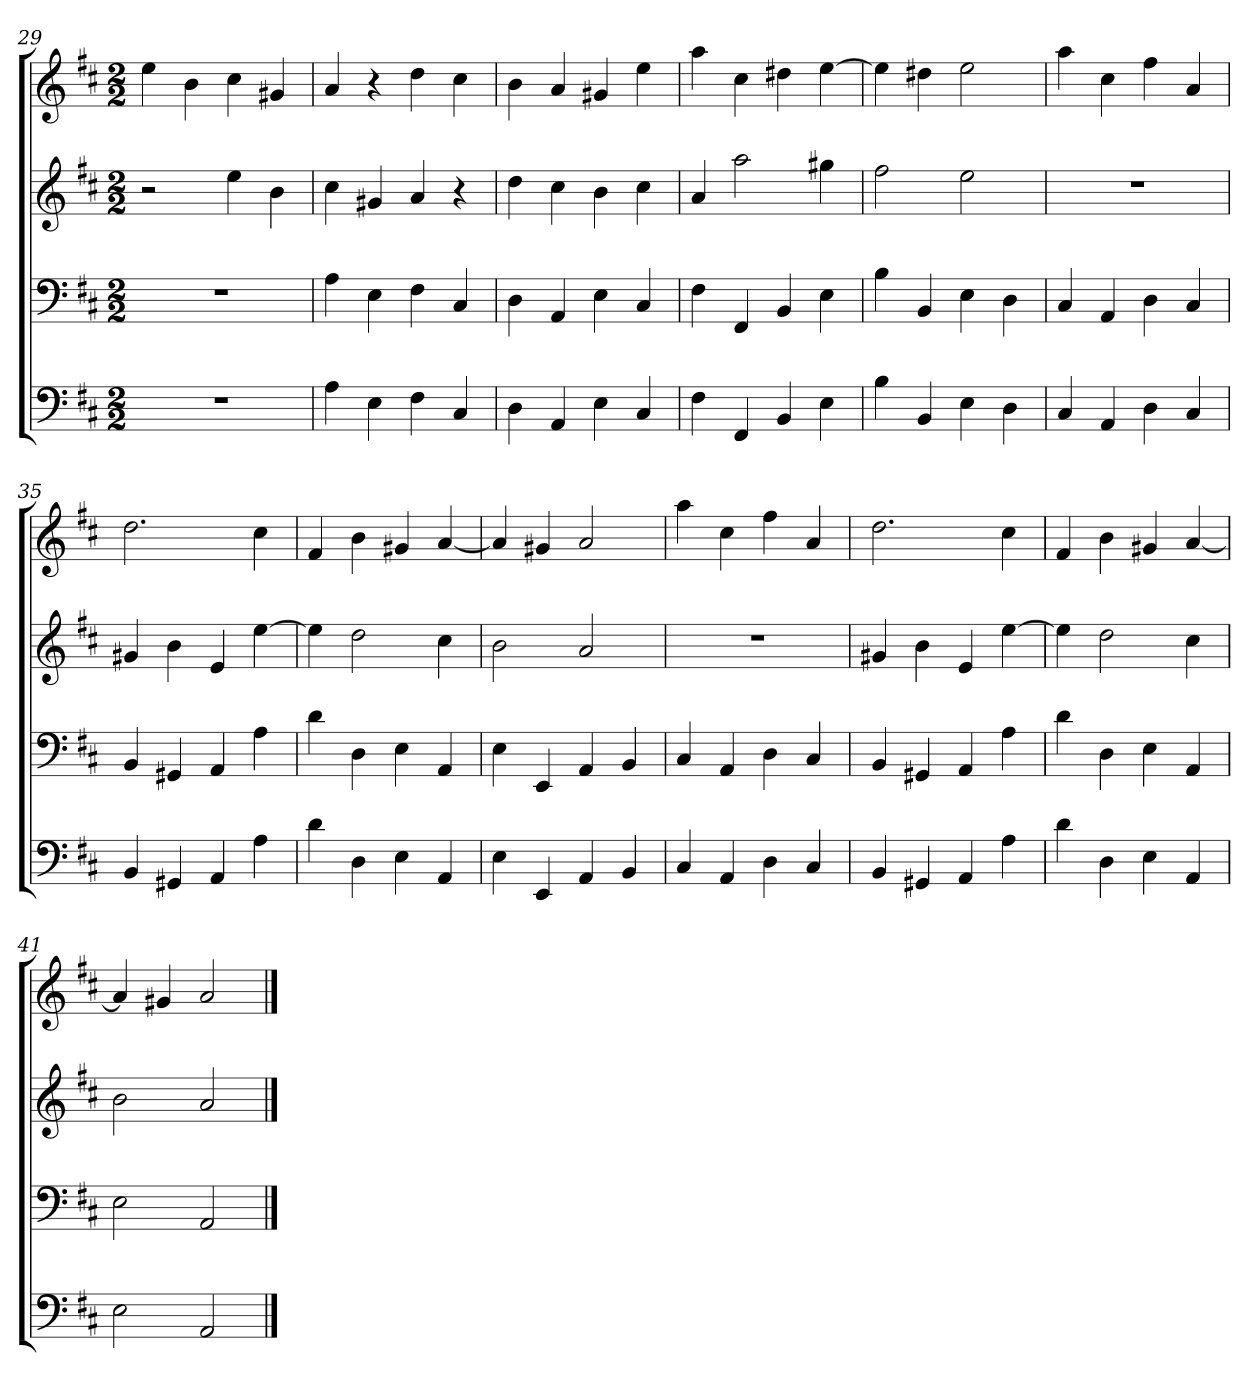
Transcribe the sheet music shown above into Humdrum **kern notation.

**kern	**kern	**kern	**kern
*part4	*part3	*part2	*part1
*staff4	*staff3	*staff2	*staff1
*k[f#c#]	*k[f#c#]	*k[f#c#]	*k[f#c#]
*D:	*D:	*D:	*D:
*M2/2	*M2/2	*M2/2	*M2/2
=29	=29	=29	=29
1r	1r	2r	4ee
.	.	.	4b
.	.	4ee	4cc#
.	.	4b	4g#X
=30	=30	=30	=30
4A	4A	4cc#	4a
4E	4E	4g#X	4r
4F#	4F#	4a	4dd
4C#	4C#	4r	4cc#
=31	=31	=31	=31
4D	4D	4dd	4b
4AA	4AA	4cc#	4a
4E	4E	4b	4g#X
4C#	4C#	4cc#	4ee
=32	=32	=32	=32
4F#	4F#	4a	4aa
4FF#	4FF#	2aa	4cc#
4BB	4BB	.	4dd#X
4E	4E	4gg#X	[4ee
=33	=33	=33	=33
4B	4B	2ff#	4ee]
4BB	4BB	.	4dd#X
4E	4E	2ee	2ee
4D	4D	.	.
=34	=34	=34	=34
4C#	4C#	1r	4aa
4AA	4AA	.	4cc#
4D	4D	.	4ff#
4C#	4C#	.	4a
=35	=35	=35	=35
4BB	4BB	4g#X	2.dd
4GG#X	4GG#X	4b	.
4AA	4AA	4e	.
4A	4A	[4ee	4cc#
=36	=36	=36	=36
4d	4d	4ee]	4f#
4D	4D	2dd	4b
4E	4E	.	4g#X
4AA	4AA	4cc#	[4a
=37	=37	=37	=37
4E	4E	2b	4a]
4EE	4EE	.	4g#X
4AA	4AA	2a	2a
4BB	4BB	.	.
=38	=38	=38	=38
4C#	4C#	1r	4aa
4AA	4AA	.	4cc#
4D	4D	.	4ff#
4C#	4C#	.	4a
=39	=39	=39	=39
4BB	4BB	4g#X	2.dd
4GG#X	4GG#X	4b	.
4AA	4AA	4e	.
4A	4A	[4ee	4cc#
=40	=40	=40	=40
4d	4d	4ee]	4f#
4D	4D	2dd	4b
4E	4E	.	4g#X
4AA	4AA	4cc#	[4a
=41	=41	=41	=41
2E	2E	2b	4a]
.	.	.	4g#X
2AA	2AA	2a	2a
==	==	==	==
*-	*-	*-	*-
